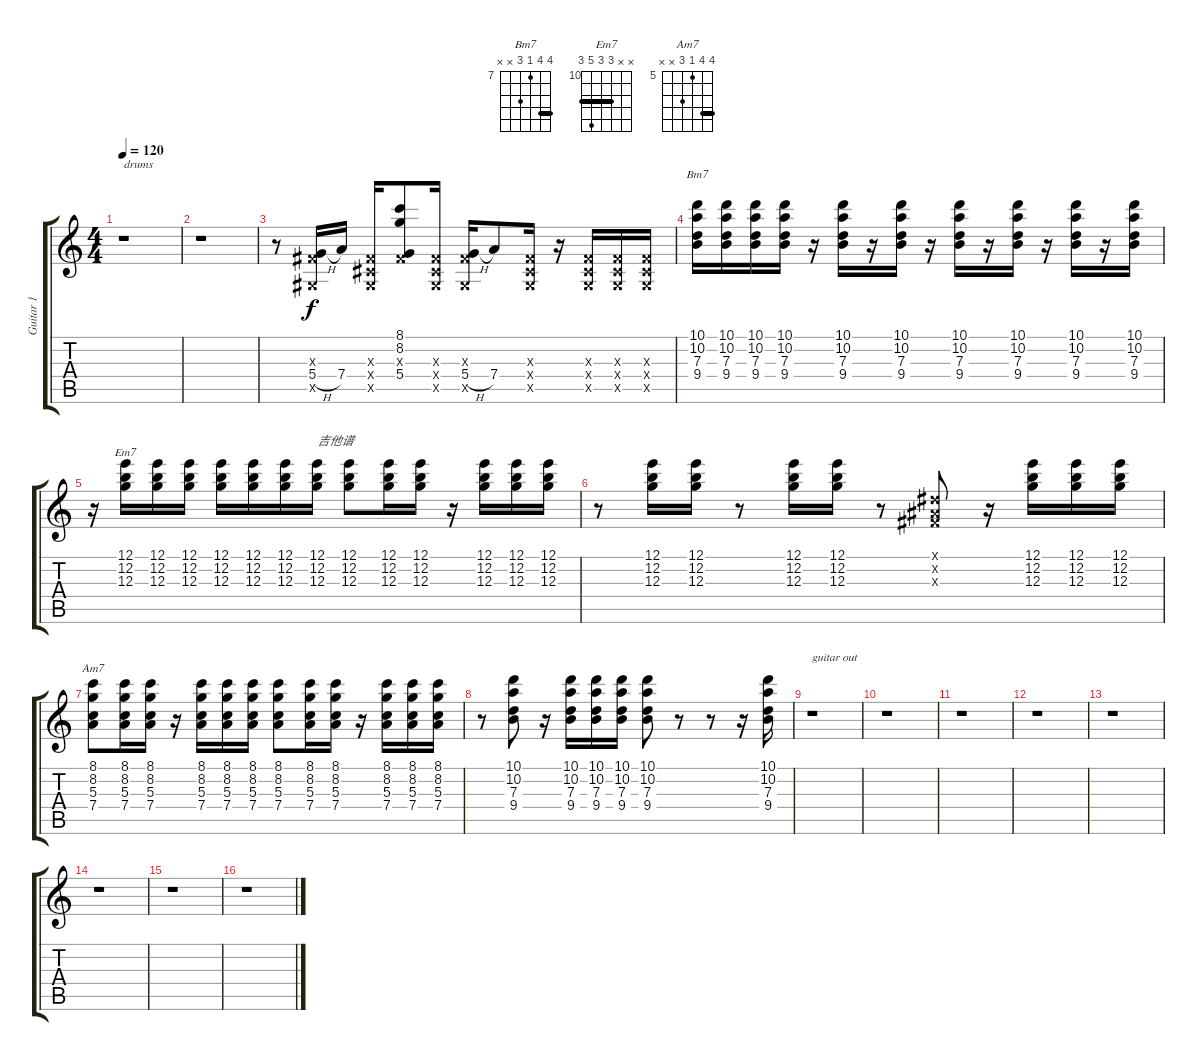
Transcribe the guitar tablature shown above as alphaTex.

\track ("Guitar 1" "Guitar 1") {instrument overdrivenguitar}
\staff {score tabs}
\tuning (E4 B3 G3 D3 A2 E2) {hide}
\chord ("Bm7" 10 10 7 9 x x) {firstfret 7 barre 10}
\chord ("Em7" x x 12 12 14 12) {firstfret 10 barre 12}
\chord ("Am7" 8 8 5 7 x x) {firstfret 5 barre 8}
\ts (4 4)
\tempo 120
\clef g2
\ks c
r.1{txt "drums" dy f} |
r.1 |
r.8 (-1.3{x} 5.4{h} -1.5{x}).16 7.4.16 (-1.3{x} -1.4{x} -1.5{x}).16 (8.1 8.2 -1.3{x} 5.4).8 (-1.3{x} -1.4{x} -1.5{x}).16 (-1.3{x} 5.4{h} -1.5{x}).16 7.4.8 (-1.3{x} -1.4{x} -1.5{x}).16 r.16 (-1.3{x} -1.4{x} -1.5{x}).16 (-1.3{x} -1.4{x} -1.5{x}).16 (-1.3{x} -1.4{x} -1.5{x}).16 |
(10.1 10.2 7.3 9.4).16{ch "Bm7"} (10.1 10.2 7.3 9.4).16 (10.1 10.2 7.3 9.4).16 (10.1 10.2 7.3 9.4).16 r.16 (10.1 10.2 7.3 9.4).16 r.16 (10.1 10.2 7.3 9.4).16 r.16 (10.1 10.2 7.3 9.4).16 r.16 (10.1 10.2 7.3 9.4).16 r.16 (10.1 10.2 7.3 9.4).16 r.16 (10.1 10.2 7.3 9.4).16 |
r.16 (12.1 12.2 12.3).16{ch "Em7"} (12.1 12.2 12.3).16 (12.1 12.2 12.3).16 (12.1 12.2 12.3).16 (12.1 12.2 12.3).16 (12.1 12.2 12.3).16 (12.1 12.2 12.3).16{txt "吉他谱"} (12.1 12.2 12.3).8 (12.1 12.2 12.3).16 (12.1 12.2 12.3).16 r.16 (12.1 12.2 12.3).16 (12.1 12.2 12.3).16 (12.1 12.2 12.3).16 |
r.8 (12.1 12.2 12.3).16 (12.1 12.2 12.3).16 r.8 (12.1 12.2 12.3).16 (12.1 12.2 12.3).16 r.8 (-1.1{x} -1.2{x} -1.3{x}).8 r.16 (12.1 12.2 12.3).16 (12.1 12.2 12.3).16 (12.1 12.2 12.3).16 |
(8.1 8.2 5.3 7.4).8{ch "Am7"} (8.1 8.2 5.3 7.4).16 (8.1 8.2 5.3 7.4).16 r.16 (8.1 8.2 5.3 7.4).16 (8.1 8.2 5.3 7.4).16 (8.1 8.2 5.3 7.4).16 (8.1 8.2 5.3 7.4).8 (8.1 8.2 5.3 7.4).16 (8.1 8.2 5.3 7.4).16 r.16 (8.1 8.2 5.3 7.4).16 (8.1 8.2 5.3 7.4).16 (8.1 8.2 5.3 7.4).16 |
r.8 (10.1 10.2 7.3 9.4).8 r.16 (10.1 10.2 7.3 9.4).16 (10.1 10.2 7.3 9.4).16 (10.1 10.2 7.3 9.4).16 (10.1 10.2 7.3 9.4).8 r.8 r.8 r.16 (10.1 10.2 7.3 9.4).16 |
r.1{txt "guitar out"} |
r.1 |
r.1 |
r.1 |
r.1 |
r.1 |
r.1 |
r.1
